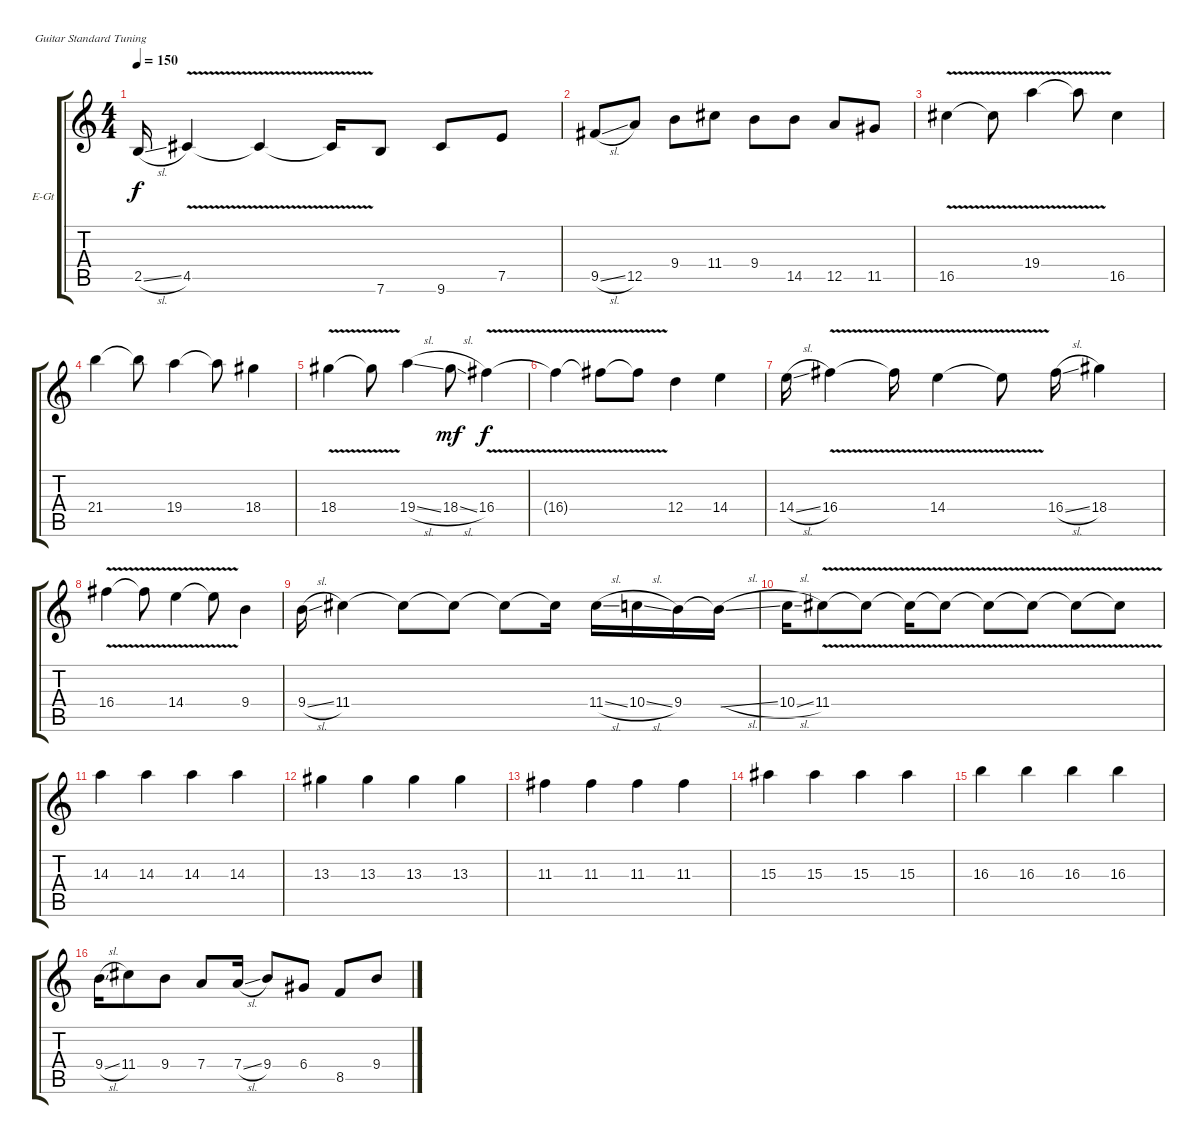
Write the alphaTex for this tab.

\defaultSystemsLayout 4
\bracketExtendMode groupsimilarinstruments
\firstSystemTrackNameOrientation horizontal
\otherSystemsTrackNameOrientation horizontal
\track ("Electric Guitar" "E-Gt") {instrument acousticgrandpiano}
\staff {score tabs}
\tuning (E4 B3 G3 D3 A2 E2)
\displaytranspose 12
\ts (4 4)
\tempo 150
\clef g2
\scale
0.333333
\ks c
2.5{sl}.16{dy f} 4.5{v}.4 4.5{v t}.4 4.5{v t}.16 7.6.8 9.6.8 7.5.8 |
\scale
0.333333 9.5{sl}.8 12.5.8 9.4.8 11.4.8 9.4.8 14.5.8 12.5.8 11.5.8 |
\scale
0.333333 16.5{v}.4 16.5{v t}.8 19.4{v}.4 19.4{v t}.8 16.5.4 |
\scale
0.333333 21.4.4 21.4{t}.8 19.4.4 19.4{t}.8 18.4.4 |
\scale
0.333333 18.4{v}.4 18.4{v t}.8 19.4{sl}.4 18.4{sl}.8{dy mf} 16.4{v}.4{dy f} |
\scale
0.333333 16.4{v t}.4 16.4{v t}.8 16.4{v t}.8 12.4.4 14.4.4 |
\scale
0.333333 14.4{sl}.16 16.4{v}.4 16.4{v t}.16 14.4{v}.4 14.4{v t}.8 16.4{sl}.16 18.4.4 |
\scale
0.333333 16.4{v}.4 16.4{v t}.8 14.4{v}.4 14.4{v t}.8 9.4.4 |
\scale
0.333333 9.4{sl}.16 11.4.4 11.4{t}.8 11.4{t}.8 11.4{t}.8 11.4{t}.16 11.4{sl}.16 10.4{sl}.16 9.4.16 9.4{sl t}.16 |
\scale
0.333333 10.4{sl}.16 11.4{v}.8 11.4{v t}.8 11.4{v t}.16 11.4{v t}.8 11.4{v t}.8 11.4{v t}.8 11.4{v t}.8 11.4{v t}.8 |
\scale
0.333333 14.3.4 14.3.4 14.3.4 14.3.4 |
\scale
0.333333 13.3.4 13.3.4 13.3.4 13.3.4 |
11.3.4 11.3.4 11.3.4 11.3.4 |
15.3.4 15.3.4 15.3.4 15.3.4 |
16.3.4 16.3.4 16.3.4 16.3.4 |
9.4{sl}.16 11.4.8 9.4.8 7.4.8 7.4{sl}.16 9.4.8 6.4.8 8.5.8 9.4.8
